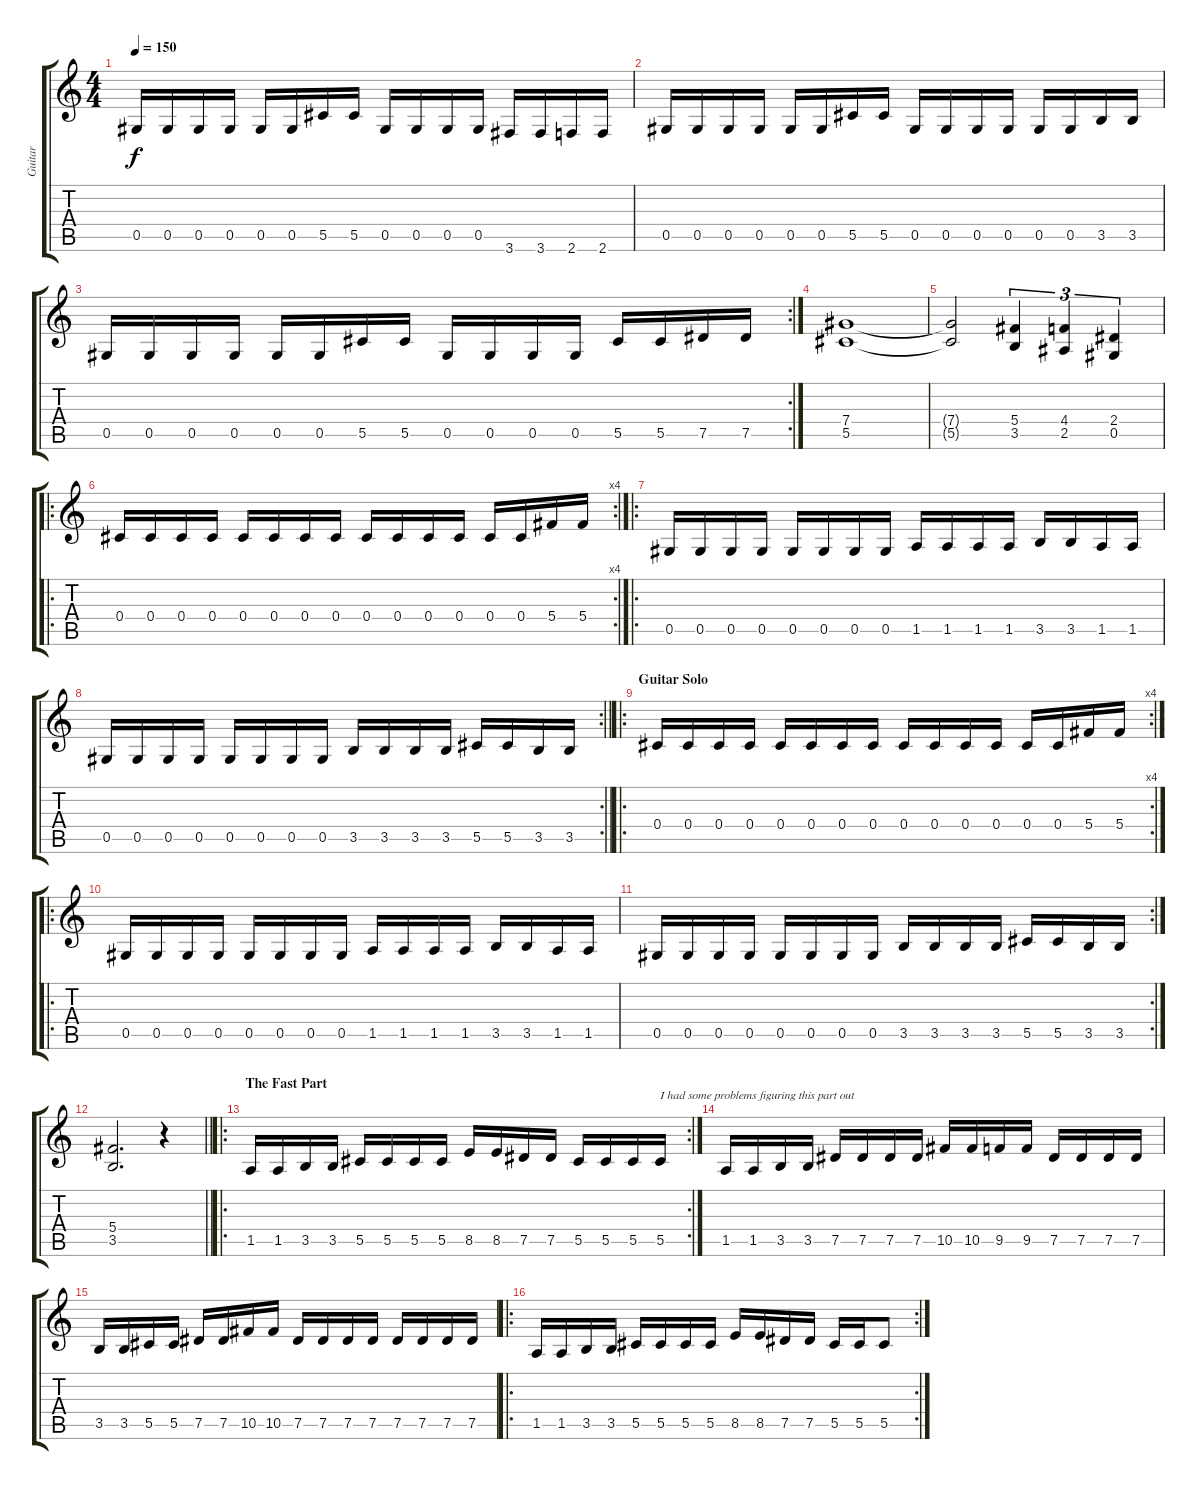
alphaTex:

\track ("Guitar" "Guitar") {instrument distortionguitar}
\staff {score tabs}
\tuning (Eb4 Bb3 Gb3 Db3 Ab2 Eb2) {hide}
\ts (4 4)
\tempo 150
\clef g2
\ks c
0.5.16{dy f} 0.5.16 0.5.16 0.5.16 0.5.16 0.5.16 5.5.16 5.5.16 0.5.16 0.5.16 0.5.16 0.5.16 3.6.16 3.6.16 2.6.16 2.6.16 |
0.5.16 0.5.16 0.5.16 0.5.16 0.5.16 0.5.16 5.5.16 5.5.16 0.5.16 0.5.16 0.5.16 0.5.16 0.5.16 0.5.16 3.5.16 3.5.16 |
\rc 2
0.5.16 0.5.16 0.5.16 0.5.16 0.5.16 0.5.16 5.5.16 5.5.16 0.5.16 0.5.16 0.5.16 0.5.16 5.5.16 5.5.16 7.5.16 7.5.16 |
(7.4 5.5).1 |
(7.4{t} 5.5{t}).2 (5.4 3.5).4{tu (3 2)} (4.4 2.5).4{tu (3 2)} (2.4 0.5).4{tu (3 2)} |
\ro
\rc 4
0.4.16 0.4.16 0.4.16 0.4.16 0.4.16 0.4.16 0.4.16 0.4.16 0.4.16 0.4.16 0.4.16 0.4.16 0.4.16 0.4.16 5.4.16 5.4.16 |
\ro
0.5.16 0.5.16 0.5.16 0.5.16 0.5.16 0.5.16 0.5.16 0.5.16 1.5.16 1.5.16 1.5.16 1.5.16 3.5.16 3.5.16 1.5.16 1.5.16 |
\rc 2
\barLineRight lightlight
0.5.16 0.5.16 0.5.16 0.5.16 0.5.16 0.5.16 0.5.16 0.5.16 3.5.16 3.5.16 3.5.16 3.5.16 5.5.16 5.5.16 3.5.16 3.5.16 |
\ro
\rc 4
\section ("" "Guitar Solo")
0.4.16 0.4.16 0.4.16 0.4.16 0.4.16 0.4.16 0.4.16 0.4.16 0.4.16 0.4.16 0.4.16 0.4.16 0.4.16 0.4.16 5.4.16 5.4.16 |
\ro
0.5.16 0.5.16 0.5.16 0.5.16 0.5.16 0.5.16 0.5.16 0.5.16 1.5.16 1.5.16 1.5.16 1.5.16 3.5.16 3.5.16 1.5.16 1.5.16 |
\rc 2
0.5.16 0.5.16 0.5.16 0.5.16 0.5.16 0.5.16 0.5.16 0.5.16 3.5.16 3.5.16 3.5.16 3.5.16 5.5.16 5.5.16 3.5.16 3.5.16 |
\barLineRight lightlight
(5.4 3.5).2{d} r.4 |
\ro
\rc 2
\section ("" "The Fast Part")
1.5.16 1.5.16 3.5.16 3.5.16 5.5.16 5.5.16 5.5.16 5.5.16 8.5.16 8.5.16 7.5.16 7.5.16 5.5.16 5.5.16 5.5.16 5.5.16{txt "I had some problems figuring this part out"} |
1.5.16 1.5.16 3.5.16 3.5.16 7.5.16 7.5.16 7.5.16 7.5.16 10.5.16 10.5.16 9.5.16 9.5.16 7.5.16 7.5.16 7.5.16 7.5.16 |
3.5.16 3.5.16 5.5.16 5.5.16 7.5.16 7.5.16 10.5.16 10.5.16 7.5.16 7.5.16 7.5.16 7.5.16 7.5.16 7.5.16 7.5.16 7.5.16 |
\ro
\rc 2
1.5.16 1.5.16 3.5.16 3.5.16 5.5.16 5.5.16 5.5.16 5.5.16 8.5.16 8.5.16 7.5.16 7.5.16 5.5.16 5.5.16 5.5.8
